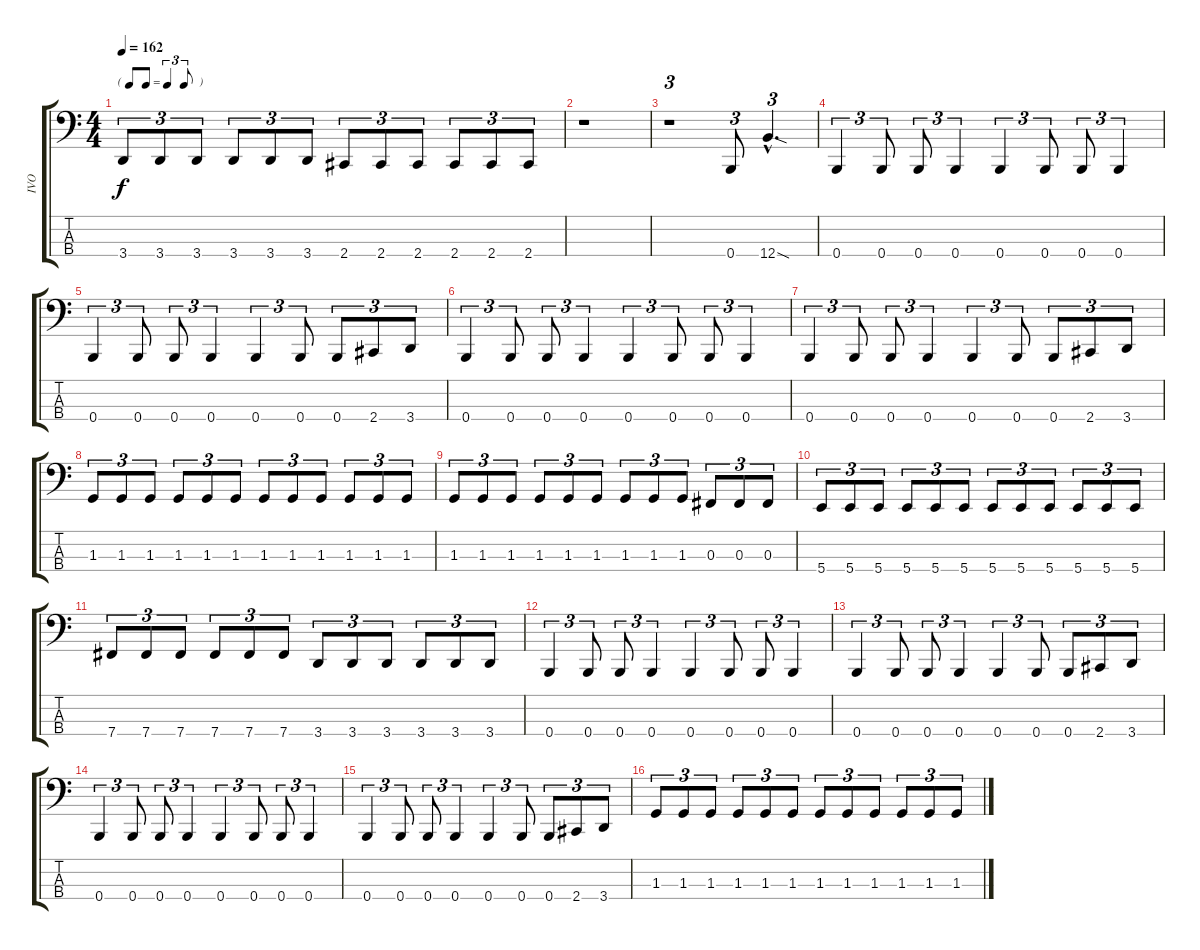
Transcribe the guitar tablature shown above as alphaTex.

\track ("IVO" "IVO") {instrument electricbasspick}
\staff {score tabs}
\tuning (E2 B1 Gb1 B0) {hide}
\ts (4 4)
\tf triplet8th
\tempo 162
\clef f4
\ks c
3.4.8{tu (3 2) dy f} 3.4.8{tu (3 2)} 3.4.8{tu (3 2)} 3.4.8{tu (3 2)} 3.4.8{tu (3 2)} 3.4.8{tu (3 2)} 2.4.8{tu (3 2)} 2.4.8{tu (3 2)} 2.4.8{tu (3 2)} 2.4.8{tu (3 2)} 2.4.8{tu (3 2)} 2.4.8{tu (3 2)} |
r.1 |
r.1{tu (3 2)} 0.4.8{tu (3 2)} 12.4{sod hac}.4{d tu (3 2)} |
0.4.4{tu (3 2)} 0.4.8{tu (3 2)} 0.4.8{tu (3 2)} 0.4.4{tu (3 2)} 0.4.4{tu (3 2)} 0.4.8{tu (3 2)} 0.4.8{tu (3 2)} 0.4.4{tu (3 2)} |
0.4.4{tu (3 2)} 0.4.8{tu (3 2)} 0.4.8{tu (3 2)} 0.4.4{tu (3 2)} 0.4.4{tu (3 2)} 0.4.8{tu (3 2)} 0.4.8{tu (3 2)} 2.4.8{tu (3 2)} 3.4.8{tu (3 2)} |
0.4.4{tu (3 2)} 0.4.8{tu (3 2)} 0.4.8{tu (3 2)} 0.4.4{tu (3 2)} 0.4.4{tu (3 2)} 0.4.8{tu (3 2)} 0.4.8{tu (3 2)} 0.4.4{tu (3 2)} |
0.4.4{tu (3 2)} 0.4.8{tu (3 2)} 0.4.8{tu (3 2)} 0.4.4{tu (3 2)} 0.4.4{tu (3 2)} 0.4.8{tu (3 2)} 0.4.8{tu (3 2)} 2.4.8{tu (3 2)} 3.4.8{tu (3 2)} |
1.3.8{tu (3 2)} 1.3.8{tu (3 2)} 1.3.8{tu (3 2)} 1.3.8{tu (3 2)} 1.3.8{tu (3 2)} 1.3.8{tu (3 2)} 1.3.8{tu (3 2)} 1.3.8{tu (3 2)} 1.3.8{tu (3 2)} 1.3.8{tu (3 2)} 1.3.8{tu (3 2)} 1.3.8{tu (3 2)} |
1.3.8{tu (3 2)} 1.3.8{tu (3 2)} 1.3.8{tu (3 2)} 1.3.8{tu (3 2)} 1.3.8{tu (3 2)} 1.3.8{tu (3 2)} 1.3.8{tu (3 2)} 1.3.8{tu (3 2)} 1.3.8{tu (3 2)} 0.3.8{tu (3 2)} 0.3.8{tu (3 2)} 0.3.8{tu (3 2)} |
5.4.8{tu (3 2)} 5.4.8{tu (3 2)} 5.4.8{tu (3 2)} 5.4.8{tu (3 2)} 5.4.8{tu (3 2)} 5.4.8{tu (3 2)} 5.4.8{tu (3 2)} 5.4.8{tu (3 2)} 5.4.8{tu (3 2)} 5.4.8{tu (3 2)} 5.4.8{tu (3 2)} 5.4.8{tu (3 2)} |
7.4.8{tu (3 2)} 7.4.8{tu (3 2)} 7.4.8{tu (3 2)} 7.4.8{tu (3 2)} 7.4.8{tu (3 2)} 7.4.8{tu (3 2)} 3.4.8{tu (3 2)} 3.4.8{tu (3 2)} 3.4.8{tu (3 2)} 3.4.8{tu (3 2)} 3.4.8{tu (3 2)} 3.4.8{tu (3 2)} |
0.4.4{tu (3 2)} 0.4.8{tu (3 2)} 0.4.8{tu (3 2)} 0.4.4{tu (3 2)} 0.4.4{tu (3 2)} 0.4.8{tu (3 2)} 0.4.8{tu (3 2)} 0.4.4{tu (3 2)} |
0.4.4{tu (3 2)} 0.4.8{tu (3 2)} 0.4.8{tu (3 2)} 0.4.4{tu (3 2)} 0.4.4{tu (3 2)} 0.4.8{tu (3 2)} 0.4.8{tu (3 2)} 2.4.8{tu (3 2)} 3.4.8{tu (3 2)} |
0.4.4{tu (3 2)} 0.4.8{tu (3 2)} 0.4.8{tu (3 2)} 0.4.4{tu (3 2)} 0.4.4{tu (3 2)} 0.4.8{tu (3 2)} 0.4.8{tu (3 2)} 0.4.4{tu (3 2)} |
0.4.4{tu (3 2)} 0.4.8{tu (3 2)} 0.4.8{tu (3 2)} 0.4.4{tu (3 2)} 0.4.4{tu (3 2)} 0.4.8{tu (3 2)} 0.4.8{tu (3 2)} 2.4.8{tu (3 2)} 3.4.8{tu (3 2)} |
1.3.8{tu (3 2)} 1.3.8{tu (3 2)} 1.3.8{tu (3 2)} 1.3.8{tu (3 2)} 1.3.8{tu (3 2)} 1.3.8{tu (3 2)} 1.3.8{tu (3 2)} 1.3.8{tu (3 2)} 1.3.8{tu (3 2)} 1.3.8{tu (3 2)} 1.3.8{tu (3 2)} 1.3.8{tu (3 2)}
